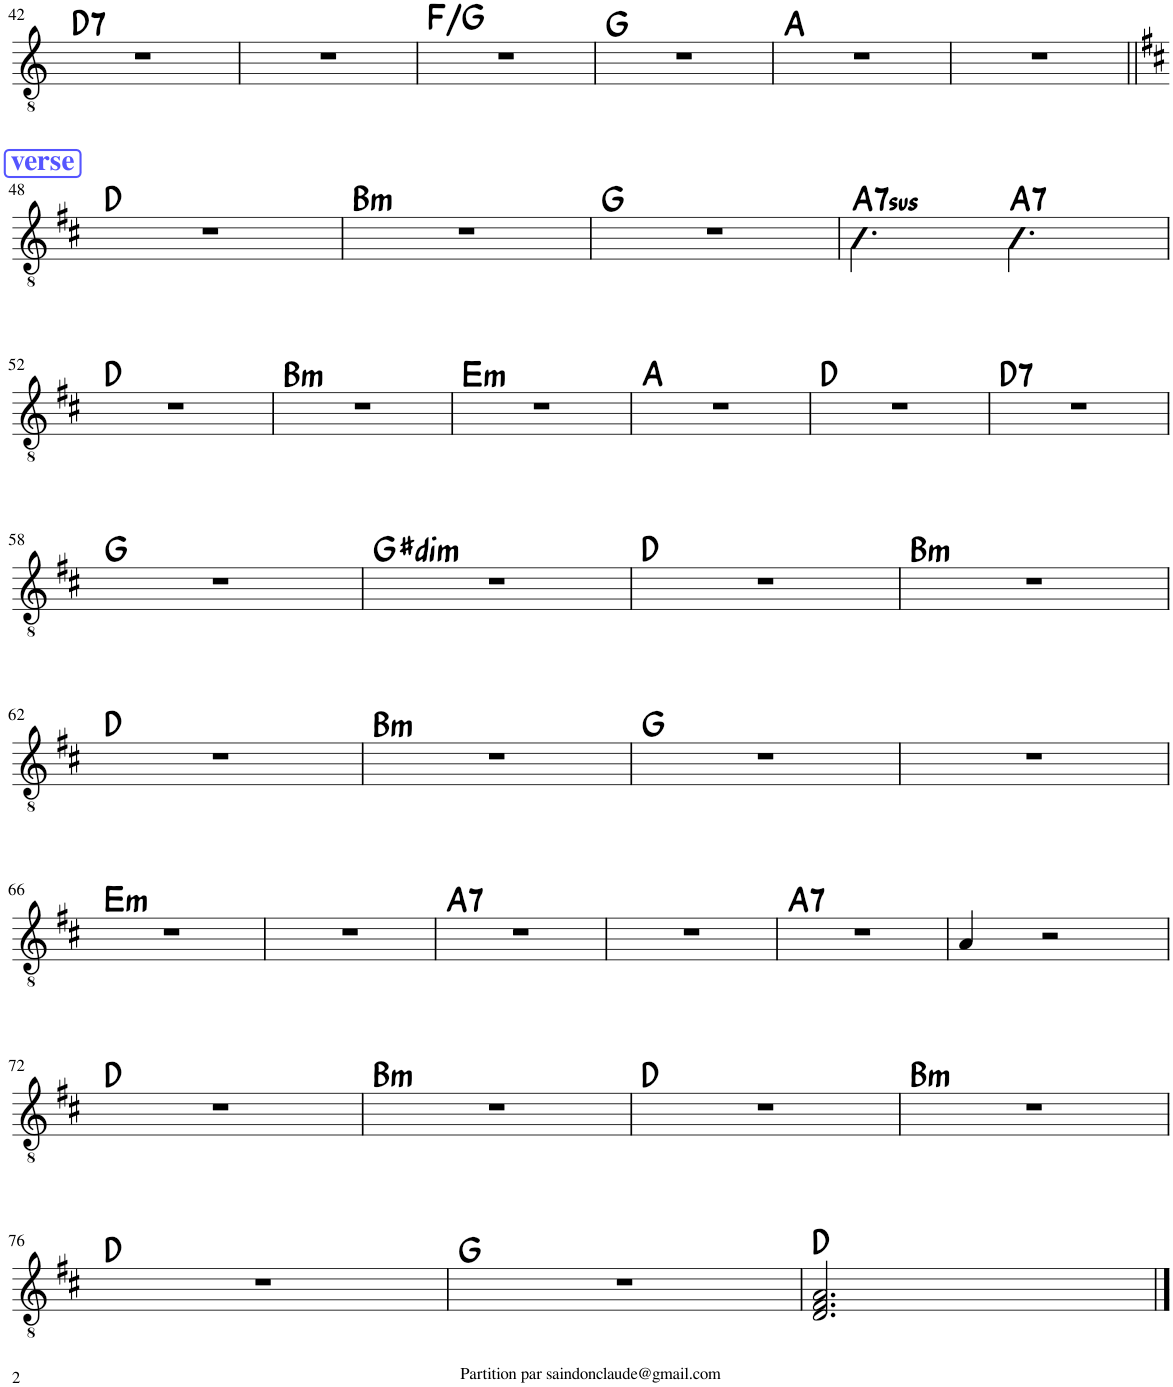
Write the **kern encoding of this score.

**kern	**harte
*part1	*part1
*staff1	*
*I"Classical Guitar	*
*I'Guit.	*
!!LO:PB:g=z
*clefGv2	*
*k[]	*
*M6/8	*
=42	=42
!	!LO:H:kt=7
2.r	D:7
=43	=43
2.r	.
=44	=44
2.r	F:maj/2
=45	=45
2.r	G:maj
=46	=46
2.r	A:maj
=47	=47
2.r	.
!!LO:LB:g=z
!!LO:REH:place=s1:a:B:cj:color=#5555FF:fs=14:t=verse
=48||	=48||
*k[f#c#]	*
2.r	D:maj
=49	=49
!	!LO:H:kt=m
2.r	B:min
=50	=50
2.r	G:maj
=51	=51
!	!LO:H:kt=7sus
4.G\	A:sus4(7)
!	!LO:H:kt=7
4.G\	A:7
!!LO:LB:g=z
=52	=52
2.r	D:maj
=53	=53
!	!LO:H:kt=m
2.r	B:min
=54	=54
!	!LO:H:kt=m
2.r	E:min
=55	=55
2.r	A:maj
=56	=56
2.r	D:maj
=57	=57
!	!LO:H:kt=7
2.r	D:7
!!LO:LB:g=z
=58	=58
2.r	G:maj
=59	=59
!	!LO:H:kt=dim
2.r	G#:dim
=60	=60
2.r	D:maj
=61	=61
!	!LO:H:kt=m
2.r	B:min
!!LO:LB:g=z
=62	=62
2.r	D:maj
=63	=63
!	!LO:H:kt=m
2.r	B:min
=64	=64
2.r	G:maj
=65	=65
2.r	.
!!LO:LB:g=z
=66	=66
!	!LO:H:kt=m
2.r	E:min
=67	=67
2.r	.
=68	=68
!	!LO:H:kt=7
2.r	A:7
=69	=69
2.r	.
=70	=70
!	!LO:H:kt=7
2.r	A:7
=71	=71
4A/	.
2r	.
!!LO:LB:g=z
=72	=72
2.r	D:maj
=73	=73
!	!LO:H:kt=m
2.r	B:min
=74	=74
2.r	D:maj
=75	=75
!	!LO:H:kt=m
2.r	B:min
!!LO:LB:g=z
=76	=76
2.r	D:maj
=77	=77
2.r	G:maj
=78	=78
2.D/ 2.F#/ 2.A/	D:maj
==	==
*-	*-
